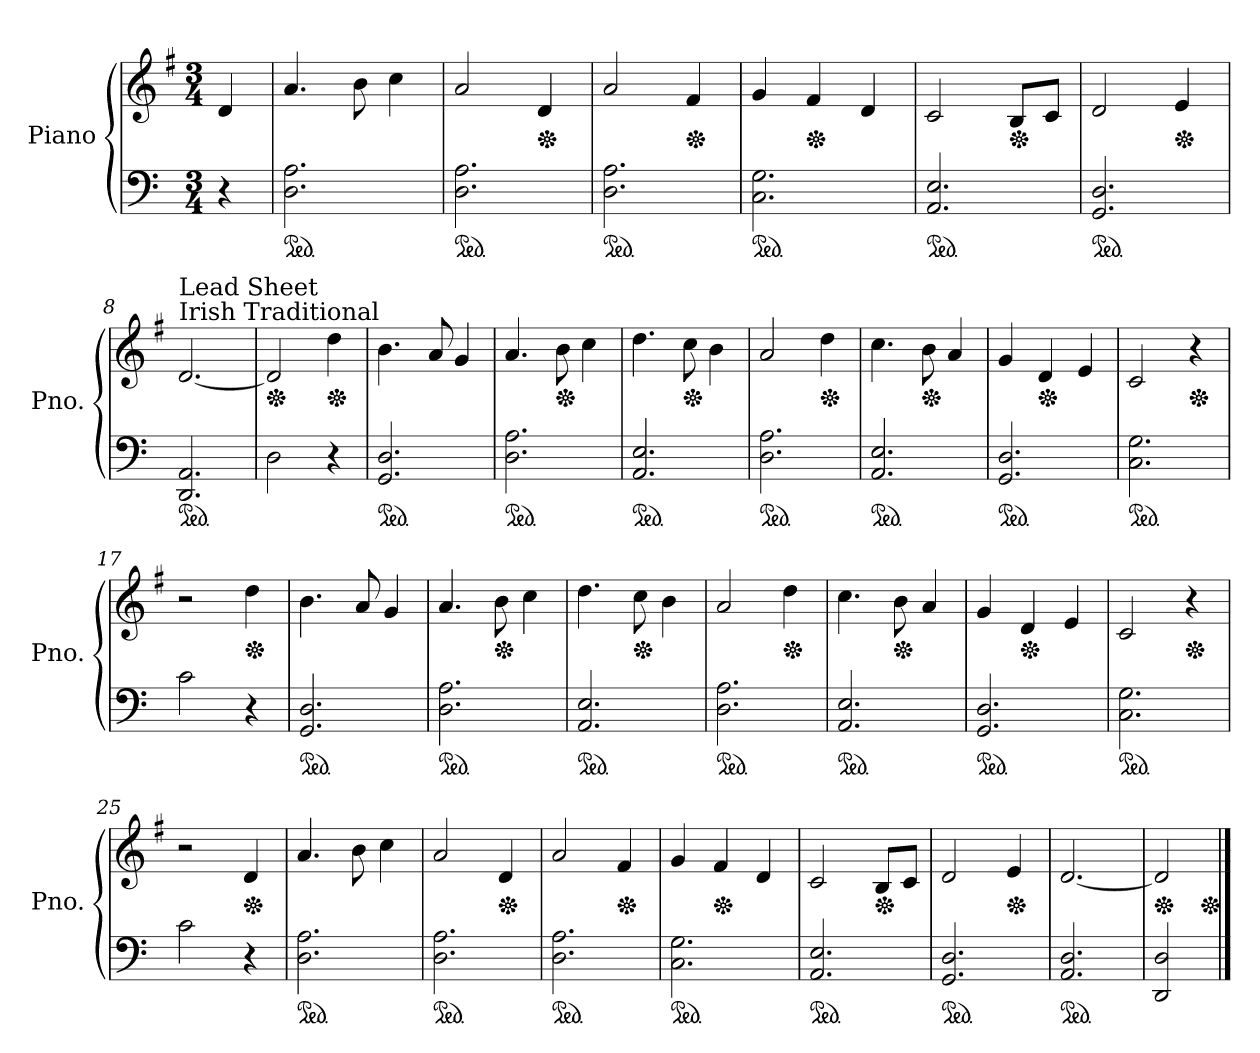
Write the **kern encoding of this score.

**kern	**kern	**dynam
*part1	*part1	*part1
*staff2	*staff1	*staff1/2
*I"Piano	*	*
*I'Pno.	*	*
*clefF4	*clefG2	*
*	*k[f#]	*
*M3/4	*M3/4	*
*MM160	*MM160	*
=1	=1	=1
!	!	!LO:DY:b=2
!	!	!LO:DY:n=1:b
4r	4d/	mp mf
=2	=2	=2
*ped	*	*
2.D\ 2.A\	4.a/	.
.	8b\	.
.	4cc\	.
=3	=3	=3
*ped	*	*
2.D\ 2.A\	2a/	.
*	*Xped	*
.	4d/	.
=4	=4	=4
*ped	*	*
2.D\ 2.A\	2a/	.
*	*Xped	*
.	4f#/	.
=5	=5	=5
*ped	*	*
2.C\ 2.G\	4g/	.
*	*Xped	*
.	4f#/	.
.	4d/	.
=6	=6	=6
*ped	*	*
2.AA/ 2.E/	2c/	.
*	*Xped	*
.	8B/L	.
.	8c/J	.
=7	=7	=7
*ped	*	*
2.GG/ 2.D/	2d/	.
*	*Xped	*
.	4e/	.
=8	=8	=8
*ped	*	*
!	!LO:TX:a:t=Irish Traditional	!
!	!LO:TX:a:t=Lead Sheet	!
2.DD/ 2.AA/	[2.d/	.
=9	=9	=9
*	*Xped	*
2D\	2d/]	.
*	*Xped	*
4r	4dd\	.
=10	=10	=10
*ped	*	*
2.GG/ 2.D/	4.b\	.
.	8a/	.
.	4g/	.
=11	=11	=11
*ped	*	*
2.D\ 2.A\	4.a/	.
*	*Xped	*
.	8b\	.
.	4cc\	.
=12	=12	=12
*ped	*	*
2.AA/ 2.E/	4.dd\	.
*	*Xped	*
.	8cc\	.
.	4b\	.
=13	=13	=13
*ped	*	*
2.D\ 2.A\	2a/	.
*	*Xped	*
.	4dd\	.
=14	=14	=14
*ped	*	*
2.AA/ 2.E/	4.cc\	.
*	*Xped	*
.	8b\	.
.	4a/	.
=15	=15	=15
*ped	*	*
2.GG/ 2.D/	4g/	.
*	*Xped	*
.	4d/	.
.	4e/	.
=16	=16	=16
*ped	*	*
2.C\ 2.G\	2c/	.
*	*Xped	*
.	4r	.
=17	=17	=17
2c\	2r	.
*	*Xped	*
4r	4dd\	.
=18	=18	=18
*ped	*	*
2.GG/ 2.D/	4.b\	.
.	8a/	.
.	4g/	.
=19	=19	=19
*ped	*	*
2.D\ 2.A\	4.a/	.
*	*Xped	*
.	8b\	.
.	4cc\	.
=20	=20	=20
*ped	*	*
2.AA/ 2.E/	4.dd\	.
*	*Xped	*
.	8cc\	.
.	4b\	.
=21	=21	=21
*ped	*	*
2.D\ 2.A\	2a/	.
*	*Xped	*
.	4dd\	.
=22	=22	=22
*ped	*	*
2.AA/ 2.E/	4.cc\	.
*	*Xped	*
.	8b\	.
.	4a/	.
=23	=23	=23
*ped	*	*
2.GG/ 2.D/	4g/	.
*	*Xped	*
.	4d/	.
.	4e/	.
=24	=24	=24
*ped	*	*
2.C\ 2.G\	2c/	.
*	*Xped	*
.	4r	.
=25	=25	=25
2c\	2r	.
*	*Xped	*
4r	4d/	.
=26	=26	=26
*ped	*	*
2.D\ 2.A\	4.a/	.
.	8b\	.
.	4cc\	.
=27	=27	=27
*ped	*	*
2.D\ 2.A\	2a/	.
*	*Xped	*
.	4d/	.
=28	=28	=28
*ped	*	*
2.D\ 2.A\	2a/	.
*	*Xped	*
.	4f#/	.
=29	=29	=29
*ped	*	*
2.C\ 2.G\	4g/	.
*	*Xped	*
.	4f#/	.
.	4d/	.
=30	=30	=30
*ped	*	*
2.AA/ 2.E/	2c/	.
*	*Xped	*
.	8B/L	.
.	8c/J	.
=31	=31	=31
*ped	*	*
2.GG/ 2.D/	2d/	.
*	*Xped	*
.	4e/	.
=32	=32	=32
*ped	*	*
2.AA/ 2.D/	[2.d/	.
=33	=33	=33
*	*Xped	*
2DD/ 2D/	2d/]	.
*	*Xped	*
==	==	==
*-	*-	*-
